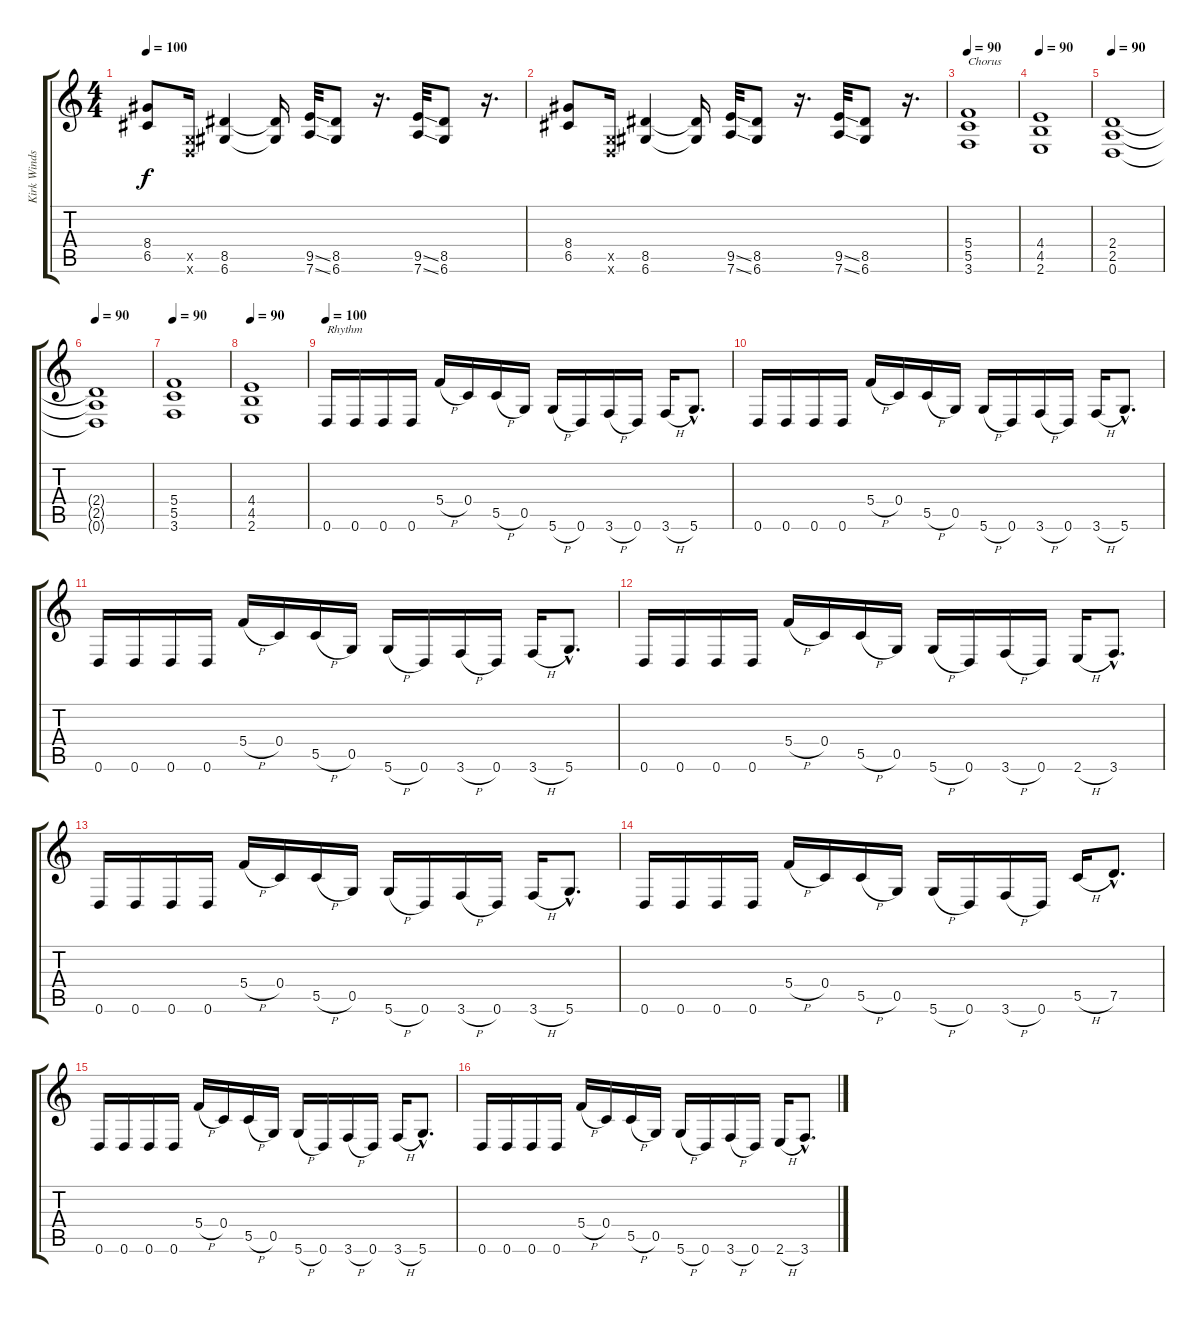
\track ("Kirk Windstein" "Kirk Winds") {instrument overdrivenguitar}
\staff {score tabs}
\tuning (D4 A3 F3 C3 G2 D2) {hide}
\ts (4 4)
\tempo 100
\clef g2
\ks c
(8.4 6.5).8{dy f} (0.5{x} 0.6{x}).16 (8.5 6.6).4 (8.5{t} 6.6{t}).16 (9.5{ss} 7.6{ss}).32 (8.5 6.6).8 r.16{d} (9.5{ss} 7.6{ss}).32 (8.5 6.6).8 r.16{d} |
(8.4 6.5).8 (0.5{x} 0.6{x}).16 (8.5 6.6).4 (8.5{t} 6.6{t}).16 (9.5{ss} 7.6{ss}).32 (8.5 6.6).8 r.16{d} (9.5{ss} 7.6{ss}).32 (8.5 6.6).8 r.16{d} |
\tempo 90
(5.4 5.5 3.6).1{txt "Chorus"} |
\tempo 90
(4.4 4.5 2.6).1 |
\tempo 90
(2.4 2.5 0.6).1 |
\tempo 90
(2.4{t} 2.5{t} 0.6{t}).1 |
\tempo 90
(5.4 5.5 3.6).1 |
\tempo 90
(4.4 4.5 2.6).1 |
\tempo 100
0.6.16{txt "Rhythm"} 0.6.16 0.6.16 0.6.16 5.4{h}.16 0.4.16 5.5{h}.16 0.5.16 5.6{h}.16 0.6.16 3.6{h}.16 0.6.16 3.6{h}.16 5.6{hac}.8{d} |
0.6.16 0.6.16 0.6.16 0.6.16 5.4{h}.16 0.4.16 5.5{h}.16 0.5.16 5.6{h}.16 0.6.16 3.6{h}.16 0.6.16 3.6{h}.16 5.6{hac}.8{d} |
0.6.16 0.6.16 0.6.16 0.6.16 5.4{h}.16 0.4.16 5.5{h}.16 0.5.16 5.6{h}.16 0.6.16 3.6{h}.16 0.6.16 3.6{h}.16 5.6{hac}.8{d} |
0.6.16 0.6.16 0.6.16 0.6.16 5.4{h}.16 0.4.16 5.5{h}.16 0.5.16 5.6{h}.16 0.6.16 3.6{h}.16 0.6.16 2.6{h}.16 3.6{hac}.8{d} |
0.6.16 0.6.16 0.6.16 0.6.16 5.4{h}.16 0.4.16 5.5{h}.16 0.5.16 5.6{h}.16 0.6.16 3.6{h}.16 0.6.16 3.6{h}.16 5.6{hac}.8{d} |
0.6.16 0.6.16 0.6.16 0.6.16 5.4{h}.16 0.4.16 5.5{h}.16 0.5.16 5.6{h}.16 0.6.16 3.6{h}.16 0.6.16 5.5{h}.16 7.5{hac}.8{d} |
0.6.16 0.6.16 0.6.16 0.6.16 5.4{h}.16 0.4.16 5.5{h}.16 0.5.16 5.6{h}.16 0.6.16 3.6{h}.16 0.6.16 3.6{h}.16 5.6{hac}.8{d} |
0.6.16 0.6.16 0.6.16 0.6.16 5.4{h}.16 0.4.16 5.5{h}.16 0.5.16 5.6{h}.16 0.6.16 3.6{h}.16 0.6.16 2.6{h}.16 3.6{hac}.8{d}
